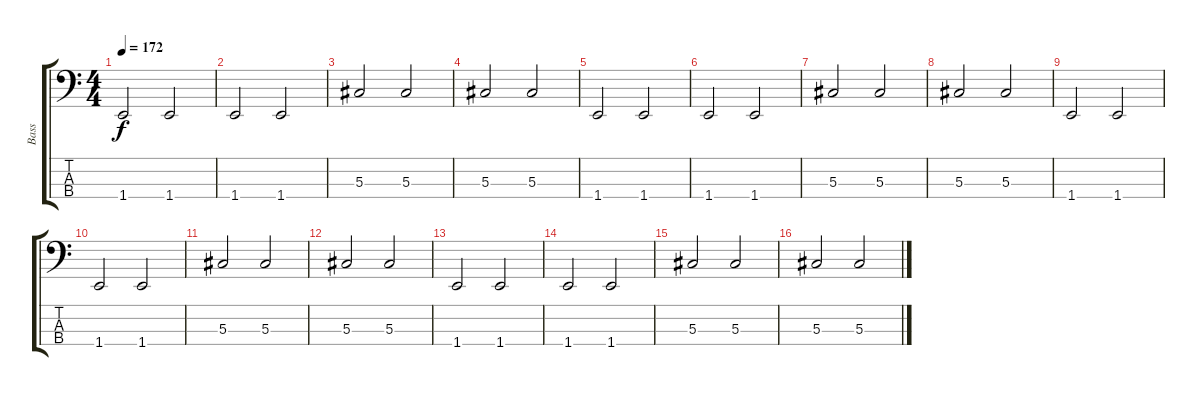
\track ("Bass" "Bass") {instrument electricbassfinger}
\staff {score tabs}
\tuning (Gb2 Db2 Ab1 Eb1) {hide}
\ts (4 4)
\tempo 172
\clef f4
\ks c
1.4.2{dy f} 1.4.2 |
1.4.2 1.4.2 |
5.3.2 5.3.2 |
5.3.2 5.3.2 |
1.4.2 1.4.2 |
1.4.2 1.4.2 |
5.3.2 5.3.2 |
5.3.2 5.3.2 |
1.4.2 1.4.2 |
1.4.2 1.4.2 |
5.3.2 5.3.2 |
5.3.2 5.3.2 |
1.4.2 1.4.2 |
1.4.2 1.4.2 |
5.3.2 5.3.2 |
5.3.2 5.3.2
